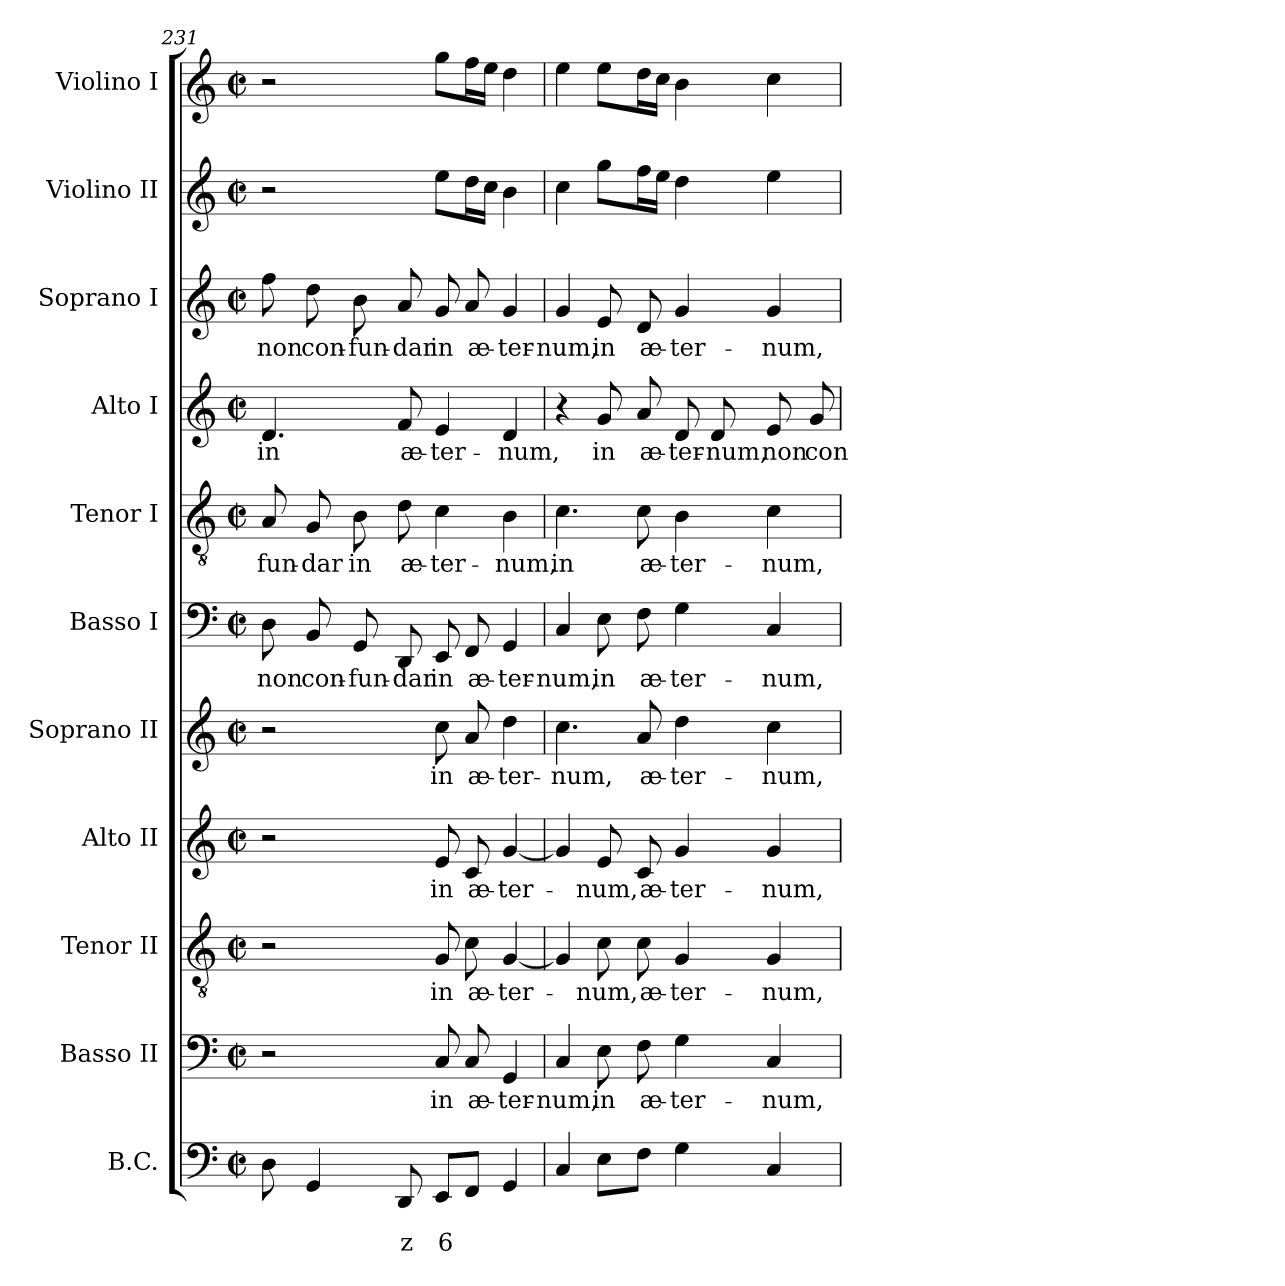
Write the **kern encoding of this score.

**kern	**text	**text	**kern	**text	**kern	**text	**kern	**text	**kern	**text	**kern	**text	**kern	**text	**kern	**text	**kern	**text	**kern	**kern
*part11	*part11	*part11	*part10	*part10	*part9	*part9	*part8	*part8	*part7	*part7	*part6	*part6	*part5	*part5	*part4	*part4	*part3	*part3	*part2	*part1
*staff11	*staff11	*staff11	*staff10	*staff10	*staff9	*staff9	*staff8	*staff8	*staff7	*staff7	*staff6	*staff6	*staff5	*staff5	*staff4	*staff4	*staff3	*staff3	*staff2	*staff1
*I"B.C.	*	*	*I"Basso II	*	*I"Tenor II	*	*I"Alto II	*	*I"Soprano II	*	*I"Basso I	*	*I"Tenor I	*	*I"Alto I	*	*I"Soprano I	*	*I"Violino II	*I"Violino I
*I'BC	*	*	*I'B 2	*	*I'T 2	*	*I'A 2	*	*I'S 2	*	*I'B 1	*	*I'T 1	*	*I'A 1	*	*I'S 1	*	*I'Vln. II	*I'Vln. I
*clefF4	*	*	*clefF4	*	*clefGv2	*	*clefG2	*	*clefG2	*	*clefF4	*	*clefGv2	*	*clefG2	*	*clefG2	*	*clefG2	*clefG2
*k[]	*	*	*k[]	*	*k[]	*	*k[]	*	*k[]	*	*k[]	*	*k[]	*	*k[]	*	*k[]	*	*k[]	*k[]
*C:	*	*	*C:	*	*C:	*	*C:	*	*C:	*	*C:	*	*C:	*	*C:	*	*C:	*	*C:	*C:
*M2/2	*	*	*M2/2	*	*M2/2	*	*M2/2	*	*M2/2	*	*M2/2	*	*M2/2	*	*M2/2	*	*M2/2	*	*M2/2	*M2/2
*met(c|)	*	*	*met(c|)	*	*met(c|)	*	*met(c|)	*	*met(c|)	*	*met(c|)	*	*met(c|)	*	*met(c|)	*	*met(c|)	*	*met(c|)	*met(c|)
=231	=231	=231	=231	=231	=231	=231	=231	=231	=231	=231	=231	=231	=231	=231	=231	=231	=231	=231	=231	=231
!	!	!	!	!	!	!	!	!	!	!	!	!LO:LY:b	!	!	!	!	!	!	!	!
!	!	!	!	!	!	!	!	!	!	!	!	!	!	!LO:LY:b	!	!	!	!	!	!
!	!	!	!	!	!	!	!	!	!	!	!	!	!	!	!	!LO:LY:b	!	!	!	!
!	!	!	!	!	!	!	!	!	!	!	!	!	!	!	!	!	!	!LO:LY:b	!	!
8D\	.	.	2r	.	2r	.	2r	.	2r	.	8D\	non	8A/	-fun-	4.d/	in	8ff\	non	2r	2r
!	!	!	!	!	!	!	!	!	!	!	!	!LO:LY:b	!	!	!	!	!	!	!	!
!	!	!	!	!	!	!	!	!	!	!	!	!	!	!LO:LY:b	!	!	!	!	!	!
!	!	!	!	!	!	!	!	!	!	!	!	!	!	!	!	!	!	!LO:LY:b	!	!
4GG/	.	.	.	.	.	.	.	.	.	.	8BB/	con-	8G/	-dar	.	.	8dd\	con-	.	.
!	!	!	!	!	!	!	!	!	!	!	!	!LO:LY:b	!	!	!	!	!	!	!	!
!	!	!	!	!	!	!	!	!	!	!	!	!	!	!LO:LY:b	!	!	!	!	!	!
!	!	!	!	!	!	!	!	!	!	!	!	!	!	!	!	!	!	!LO:LY:b	!	!
.	.	.	.	.	.	.	.	.	.	.	8GG/	-fun-	8B\	in	.	.	8b\	-fun-	.	.
!	!	!LO:LY:b	!	!	!	!	!	!	!	!	!	!	!	!	!	!	!	!	!	!
!	!	!	!	!	!	!	!	!	!	!	!	!LO:LY:b	!	!	!	!	!	!	!	!
!	!	!	!	!	!	!	!	!	!	!	!	!	!	!LO:LY:b	!	!	!	!	!	!
!	!	!	!	!	!	!	!	!	!	!	!	!	!	!	!	!LO:LY:b	!	!	!	!
!	!	!	!	!	!	!	!	!	!	!	!	!	!	!	!	!	!	!LO:LY:b	!	!
8DD/	.	z	.	.	.	.	.	.	.	.	8DD/	-dar	8d\	æ-	8f/	æ-	8a/	-dar	.	.
!	!	!LO:LY:b	!	!	!	!	!	!	!	!	!	!	!	!	!	!	!	!	!	!
!	!	!	!	!LO:LY:b	!	!	!	!	!	!	!	!	!	!	!	!	!	!	!	!
!	!	!	!	!	!	!LO:LY:b	!	!	!	!	!	!	!	!	!	!	!	!	!	!
!	!	!	!	!	!	!	!	!LO:LY:b	!	!	!	!	!	!	!	!	!	!	!	!
!	!	!	!	!	!	!	!	!	!	!LO:LY:b	!	!	!	!	!	!	!	!	!	!
!	!	!	!	!	!	!	!	!	!	!	!	!LO:LY:b	!	!	!	!	!	!	!	!
!	!	!	!	!	!	!	!	!	!	!	!	!	!	!LO:LY:b	!	!	!	!	!	!
!	!	!	!	!	!	!	!	!	!	!	!	!	!	!	!	!LO:LY:b	!	!	!	!
!	!	!	!	!	!	!	!	!	!	!	!	!	!	!	!	!	!	!LO:LY:b	!	!
8EE/L	.	6	8C/	in	8G/	in	8e/	in	8cc\	in	8EE/	in	4c\	-ter-	4e/	-ter-	8g/	in	8ee\L	8gg\L
!	!	!	!	!LO:LY:b	!	!	!	!	!	!	!	!	!	!	!	!	!	!	!	!
!	!	!	!	!	!	!LO:LY:b	!	!	!	!	!	!	!	!	!	!	!	!	!	!
!	!	!	!	!	!	!	!	!LO:LY:b	!	!	!	!	!	!	!	!	!	!	!	!
!	!	!	!	!	!	!	!	!	!	!LO:LY:b	!	!	!	!	!	!	!	!	!	!
!	!	!	!	!	!	!	!	!	!	!	!	!LO:LY:b	!	!	!	!	!	!	!	!
!	!	!	!	!	!	!	!	!	!	!	!	!	!	!	!	!	!	!LO:LY:b	!	!
8FF/J	.	.	8C/	æ-	8c\	æ-	8c/	æ-	8a/	æ-	8FF/	æ-	.	.	.	.	8a/	æ-	16dd\L	16ff\L
.	.	.	.	.	.	.	.	.	.	.	.	.	.	.	.	.	.	.	16cc\JJ	16ee\JJ
!	!	!	!	!LO:LY:b	!	!	!	!	!	!	!	!	!	!	!	!	!	!	!	!
!	!	!	!	!	!	!LO:LY:b	!	!	!	!	!	!	!	!	!	!	!	!	!	!
!	!	!	!	!	!	!	!	!LO:LY:b	!	!	!	!	!	!	!	!	!	!	!	!
!	!	!	!	!	!	!	!	!	!	!LO:LY:b	!	!	!	!	!	!	!	!	!	!
!	!	!	!	!	!	!	!	!	!	!	!	!LO:LY:b	!	!	!	!	!	!	!	!
!	!	!	!	!	!	!	!	!	!	!	!	!	!	!LO:LY:b	!	!	!	!	!	!
!	!	!	!	!	!	!	!	!	!	!	!	!	!	!	!	!LO:LY:b	!	!	!	!
!	!	!	!	!	!	!	!	!	!	!	!	!	!	!	!	!	!	!LO:LY:b	!	!
4GG/	.	.	4GG/	-ter-	[4G/	-ter-	[4g/	-ter-	4dd\	-ter-	4GG/	-ter-	4B\	-num,	4d/	-num,	4g/	-ter-	4b\	4dd\
!!LO:PB:g=z
=232	=232	=232	=232	=232	=232	=232	=232	=232	=232	=232	=232	=232	=232	=232	=232	=232	=232	=232	=232	=232
!	!	!	!	!LO:LY:b	!	!	!	!	!	!	!	!	!	!	!	!	!	!	!	!
!	!	!	!	!	!	!	!	!	!	!LO:LY:b	!	!	!	!	!	!	!	!	!	!
!	!	!	!	!	!	!	!	!	!	!	!	!LO:LY:b	!	!	!	!	!	!	!	!
!	!	!	!	!	!	!	!	!	!	!	!	!	!	!LO:LY:b	!	!	!	!	!	!
!	!	!	!	!	!	!	!	!	!	!	!	!	!	!	!	!	!	!LO:LY:b	!	!
4C/	.	.	4C/	-num,	4G/]	.	4g/]	.	4.cc\	-num,	4C/	-num,	4.c\	in	4r	.	4g/	-num,	4cc\	4ee\
!	!	!	!	!LO:LY:b	!	!	!	!	!	!	!	!	!	!	!	!	!	!	!	!
!	!	!	!	!	!	!LO:LY:b	!	!	!	!	!	!	!	!	!	!	!	!	!	!
!	!	!	!	!	!	!	!	!LO:LY:b	!	!	!	!	!	!	!	!	!	!	!	!
!	!	!	!	!	!	!	!	!	!	!	!	!LO:LY:b	!	!	!	!	!	!	!	!
!	!	!	!	!	!	!	!	!	!	!	!	!	!	!	!	!LO:LY:b	!	!	!	!
!	!	!	!	!	!	!	!	!	!	!	!	!	!	!	!	!	!	!LO:LY:b	!	!
8E\L	.	.	8E\	in	8c\	-num,	8e/	-num,	.	.	8E\	in	.	.	8g/	in	8e/	in	8gg\L	8ee\L
!	!	!	!	!LO:LY:b	!	!	!	!	!	!	!	!	!	!	!	!	!	!	!	!
!	!	!	!	!	!	!LO:LY:b	!	!	!	!	!	!	!	!	!	!	!	!	!	!
!	!	!	!	!	!	!	!	!LO:LY:b	!	!	!	!	!	!	!	!	!	!	!	!
!	!	!	!	!	!	!	!	!	!	!LO:LY:b	!	!	!	!	!	!	!	!	!	!
!	!	!	!	!	!	!	!	!	!	!	!	!LO:LY:b	!	!	!	!	!	!	!	!
!	!	!	!	!	!	!	!	!	!	!	!	!	!	!LO:LY:b	!	!	!	!	!	!
!	!	!	!	!	!	!	!	!	!	!	!	!	!	!	!	!LO:LY:b	!	!	!	!
!	!	!	!	!	!	!	!	!	!	!	!	!	!	!	!	!	!	!LO:LY:b	!	!
8F\J	.	.	8F\	æ-	8c\	æ-	8c/	æ-	8a/	æ-	8F\	æ-	8c\	æ-	8a/	æ-	8d/	æ-	16ff\L	16dd\L
.	.	.	.	.	.	.	.	.	.	.	.	.	.	.	.	.	.	.	16ee\JJ	16cc\JJ
!	!	!	!	!LO:LY:b	!	!	!	!	!	!	!	!	!	!	!	!	!	!	!	!
!	!	!	!	!	!	!LO:LY:b	!	!	!	!	!	!	!	!	!	!	!	!	!	!
!	!	!	!	!	!	!	!	!LO:LY:b	!	!	!	!	!	!	!	!	!	!	!	!
!	!	!	!	!	!	!	!	!	!	!LO:LY:b	!	!	!	!	!	!	!	!	!	!
!	!	!	!	!	!	!	!	!	!	!	!	!LO:LY:b	!	!	!	!	!	!	!	!
!	!	!	!	!	!	!	!	!	!	!	!	!	!	!LO:LY:b	!	!	!	!	!	!
!	!	!	!	!	!	!	!	!	!	!	!	!	!	!	!	!LO:LY:b	!	!	!	!
!	!	!	!	!	!	!	!	!	!	!	!	!	!	!	!	!	!	!LO:LY:b	!	!
4G\	.	.	4G\	-ter-	4G/	-ter-	4g/	-ter-	4dd\	-ter-	4G\	-ter-	4B\	-ter-	8d/	-ter-	4g/	-ter-	4dd\	4b\
!	!	!	!	!	!	!	!	!	!	!	!	!	!	!	!	!LO:LY:b	!	!	!	!
.	.	.	.	.	.	.	.	.	.	.	.	.	.	.	8d/	-num,	.	.	.	.
!	!	!	!	!LO:LY:b	!	!	!	!	!	!	!	!	!	!	!	!	!	!	!	!
!	!	!	!	!	!	!LO:LY:b	!	!	!	!	!	!	!	!	!	!	!	!	!	!
!	!	!	!	!	!	!	!	!LO:LY:b	!	!	!	!	!	!	!	!	!	!	!	!
!	!	!	!	!	!	!	!	!	!	!LO:LY:b	!	!	!	!	!	!	!	!	!	!
!	!	!	!	!	!	!	!	!	!	!	!	!LO:LY:b	!	!	!	!	!	!	!	!
!	!	!	!	!	!	!	!	!	!	!	!	!	!	!LO:LY:b	!	!	!	!	!	!
!	!	!	!	!	!	!	!	!	!	!	!	!	!	!	!	!LO:LY:b	!	!	!	!
!	!	!	!	!	!	!	!	!	!	!	!	!	!	!	!	!	!	!LO:LY:b	!	!
4C/	.	.	4C/	-num,	4G/	-num,	4g/	-num,	4cc\	-num,	4C/	-num,	4c\	-num,	8e/	non	4g/	-num,	4ee\	4cc\
!	!	!	!	!	!	!	!	!	!	!	!	!	!	!	!	!LO:LY:b	!	!	!	!
.	.	.	.	.	.	.	.	.	.	.	.	.	.	.	8g/	con-	.	.	.	.
=	=	=	=	=	=	=	=	=	=	=	=	=	=	=	=	=	=	=	=	=
*-	*-	*-	*-	*-	*-	*-	*-	*-	*-	*-	*-	*-	*-	*-	*-	*-	*-	*-	*-	*-
